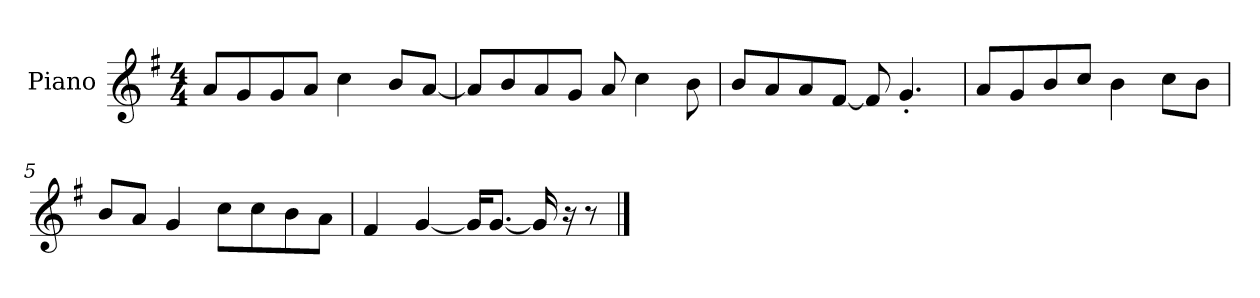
**kern
*part1
*staff1
*I"Piano
*I'P-no
*clefG2
*k[f#]
*M4/4
*MM90
=1
8a/L
8g/
8g/
8a/J
4cc\
8b/L
[8a/J
=2
8a/L]
8b/
8a/
8g/J
8a/
4cc\
8b\
=3
8b/L
8a/
8a/
[8f#/J
8f#/]
4.g'/
=4
8a/L
8g/
8b/
8cc/J
4b\
8cc\L
8b\J
=5
8b/L
8a/J
4g/
8cc\L
8cc\
8b\
8a\J
!!LO:LB:g=z
=6
4f#/
[4g/
16g/KL]
[8.g/J
16g/]
16r
8r
==
*-
